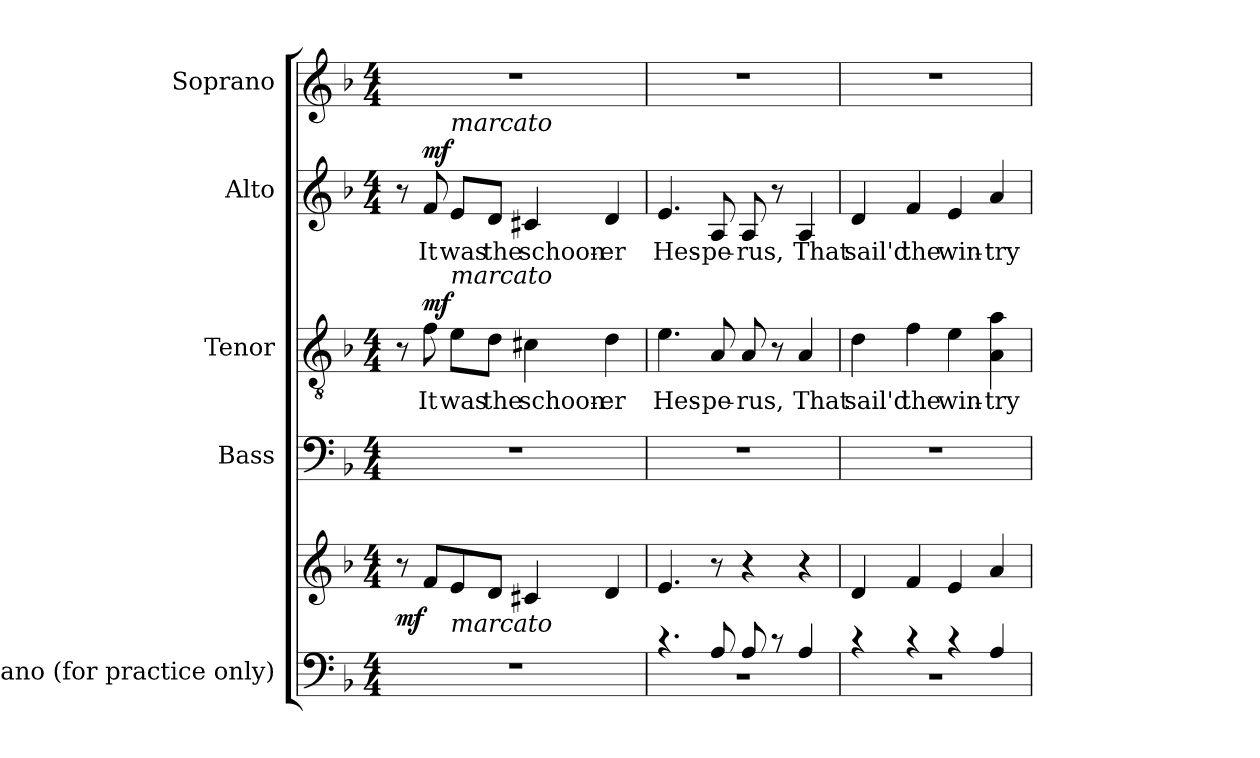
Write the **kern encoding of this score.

**kern	**kern	**dynam	**kern	**kern	**text	**dynam	**kern	**text	**dynam	**kern
*part5	*part5	*part5	*part4	*part3	*part3	*part3	*part2	*part2	*part2	*part1
*staff6	*staff5	*staff5/6	*staff4	*staff3	*staff3	*staff3	*staff2	*staff2	*staff2	*staff1
*I"Piano (for  practice only)	*	*	*I"Bass	*I"Tenor	*	*	*I"Alto	*	*	*I"Soprano
*I'Pno.	*	*	*I'B.	*I'T.	*	*	*I'A.	*	*	*I'S.
!!LO:PB:g=z
*clefF4	*clefG2	*	*clefF4	*clefGv2	*	*	*clefG2	*	*	*clefG2
*	*	*	*	*ITrd7c12	*	*	*	*	*	*
*k[b-]	*k[b-]	*	*k[b-]	*k[b-]	*	*	*k[b-]	*	*	*k[b-]
*F:	*F:	*	*F:	*F:	*	*	*F:	*	*	*F:
*M4/4	*M4/4	*	*M4/4	*M4/4	*	*	*M4/4	*	*	*M4/4
*MM132	*MM132	*	*MM132	*MM132	*	*	*MM132	*	*	*MM132
=1	=1	=1	=1	=1	=1	=1	=1	=1	=1	=1
1r	8r	mf	1r	8r	.	.	8r	.	.	1r
!	!	!	!	!	!LO:LY:b:color=#000000	!	!	!	!	!
!	!	!	!	!	!	!	!	!LO:LY:b:color=#000000	!	!
.	8fi/L	.	.	8Fi\	It	mf	8fi/	It	mf	.
!	!	!	!	!	!LO:LY:b:color=#000000	!	!	!	!	!
!	!	!	!	!	!	!	!LO:TX:a:i:t=marcato	!	!	!
!	!	!	!	!LO:TX:a:i:t=marcato	!	!	!	!	!	!
!	!LO:TX:b:i:t=marcato	!	!	!	!	!	!	!	!	!
!	!	!	!	!	!	!	!	!LO:LY:b:color=#000000	!	!
.	8ei/	.	.	8Ei\L	was	.	8ei/L	was	.	.
!	!	!	!	!	!LO:LY:b:color=#000000	!	!	!	!	!
!	!	!	!	!	!	!	!	!LO:LY:b:color=#000000	!	!
.	8di/J	.	.	8Di\J	the	.	8di/J	the	.	.
!	!	!	!	!	!LO:LY:b:color=#000000	!	!	!	!	!
!	!	!	!	!	!	!	!	!LO:LY:b:color=#000000	!	!
.	4c#Xi/	.	.	4C#Xi\	schoon-	.	4c#Xi/	schoon-	.	.
!	!	!	!	!	!LO:LY:b:color=#000000	!	!	!	!	!
!	!	!	!	!	!	!	!	!LO:LY:b:color=#000000	!	!
.	4di/	.	.	4Di\	-er	.	4di/	-er	.	.
=2	=2	=2	=2	=2	=2	=2	=2	=2	=2	=2
*^	*	*	*	*	*	*	*	*	*	*
!	!	!	!	!	!	!LO:LY:b:color=#000000	!	!	!	!	!
!	!	!	!	!	!	!	!	!	!LO:LY:b:color=#000000	!	!
4.r	1r	4.ei/	.	1r	4.Ei\	Hes-	.	4.ei/	Hes-	.	1r
!	!	!	!	!	!	!LO:LY:b:color=#000000	!	!	!	!	!
!	!	!	!	!	!	!	!	!	!LO:LY:b:color=#000000	!	!
8Ai/	.	8r	.	.	8AAi/	-pe-	.	8Ai/	-pe-	.	.
!	!	!	!	!	!	!LO:LY:b:color=#000000	!	!	!	!	!
!	!	!	!	!	!	!	!	!	!LO:LY:b:color=#000000	!	!
8Ai/	.	4r	.	.	8AAi/	-rus,	.	8Ai/	-rus,	.	.
8r	.	.	.	.	8r	.	.	8r	.	.	.
!	!	!	!	!	!	!LO:LY:b:color=#000000	!	!	!	!	!
!	!	!	!	!	!	!	!	!	!LO:LY:b:color=#000000	!	!
4Ai/	.	4r	.	.	4AAi/	That	.	4Ai/	That	.	.
=3	=3	=3	=3	=3	=3	=3	=3	=3	=3	=3	=3
!	!	!	!	!	!	!LO:LY:b:color=#000000	!	!	!	!	!
!	!	!	!	!	!	!	!	!	!LO:LY:b:color=#000000	!	!
4r	1r	4di/	.	1r	4Di\	sail'd	.	4di/	sail'd	.	1r
!	!	!	!	!	!	!LO:LY:b:color=#000000	!	!	!	!	!
!	!	!	!	!	!	!	!	!	!LO:LY:b:color=#000000	!	!
4r	.	4fi/	.	.	4Fi\	the	.	4fi/	the	.	.
!	!	!	!	!	!	!LO:LY:b:color=#000000	!	!	!	!	!
!	!	!	!	!	!	!	!	!	!LO:LY:b:color=#000000	!	!
4r	.	4ei/	.	.	4Ei\	win-	.	4ei/	win-	.	.
!	!	!	!	!	!	!LO:LY:b:color=#000000	!	!	!	!	!
!	!	!	!	!	!	!	!	!	!LO:LY:b:color=#000000	!	!
4Ai/	.	4ai/	.	.	4AAi\ 4Ai	-try	.	4ai/	-try	.	.
*v	*v	*	*	*	*	*	*	*	*	*	*
=	=	=	=	=	=	=	=	=	=	=
*-	*-	*-	*-	*-	*-	*-	*-	*-	*-	*-
